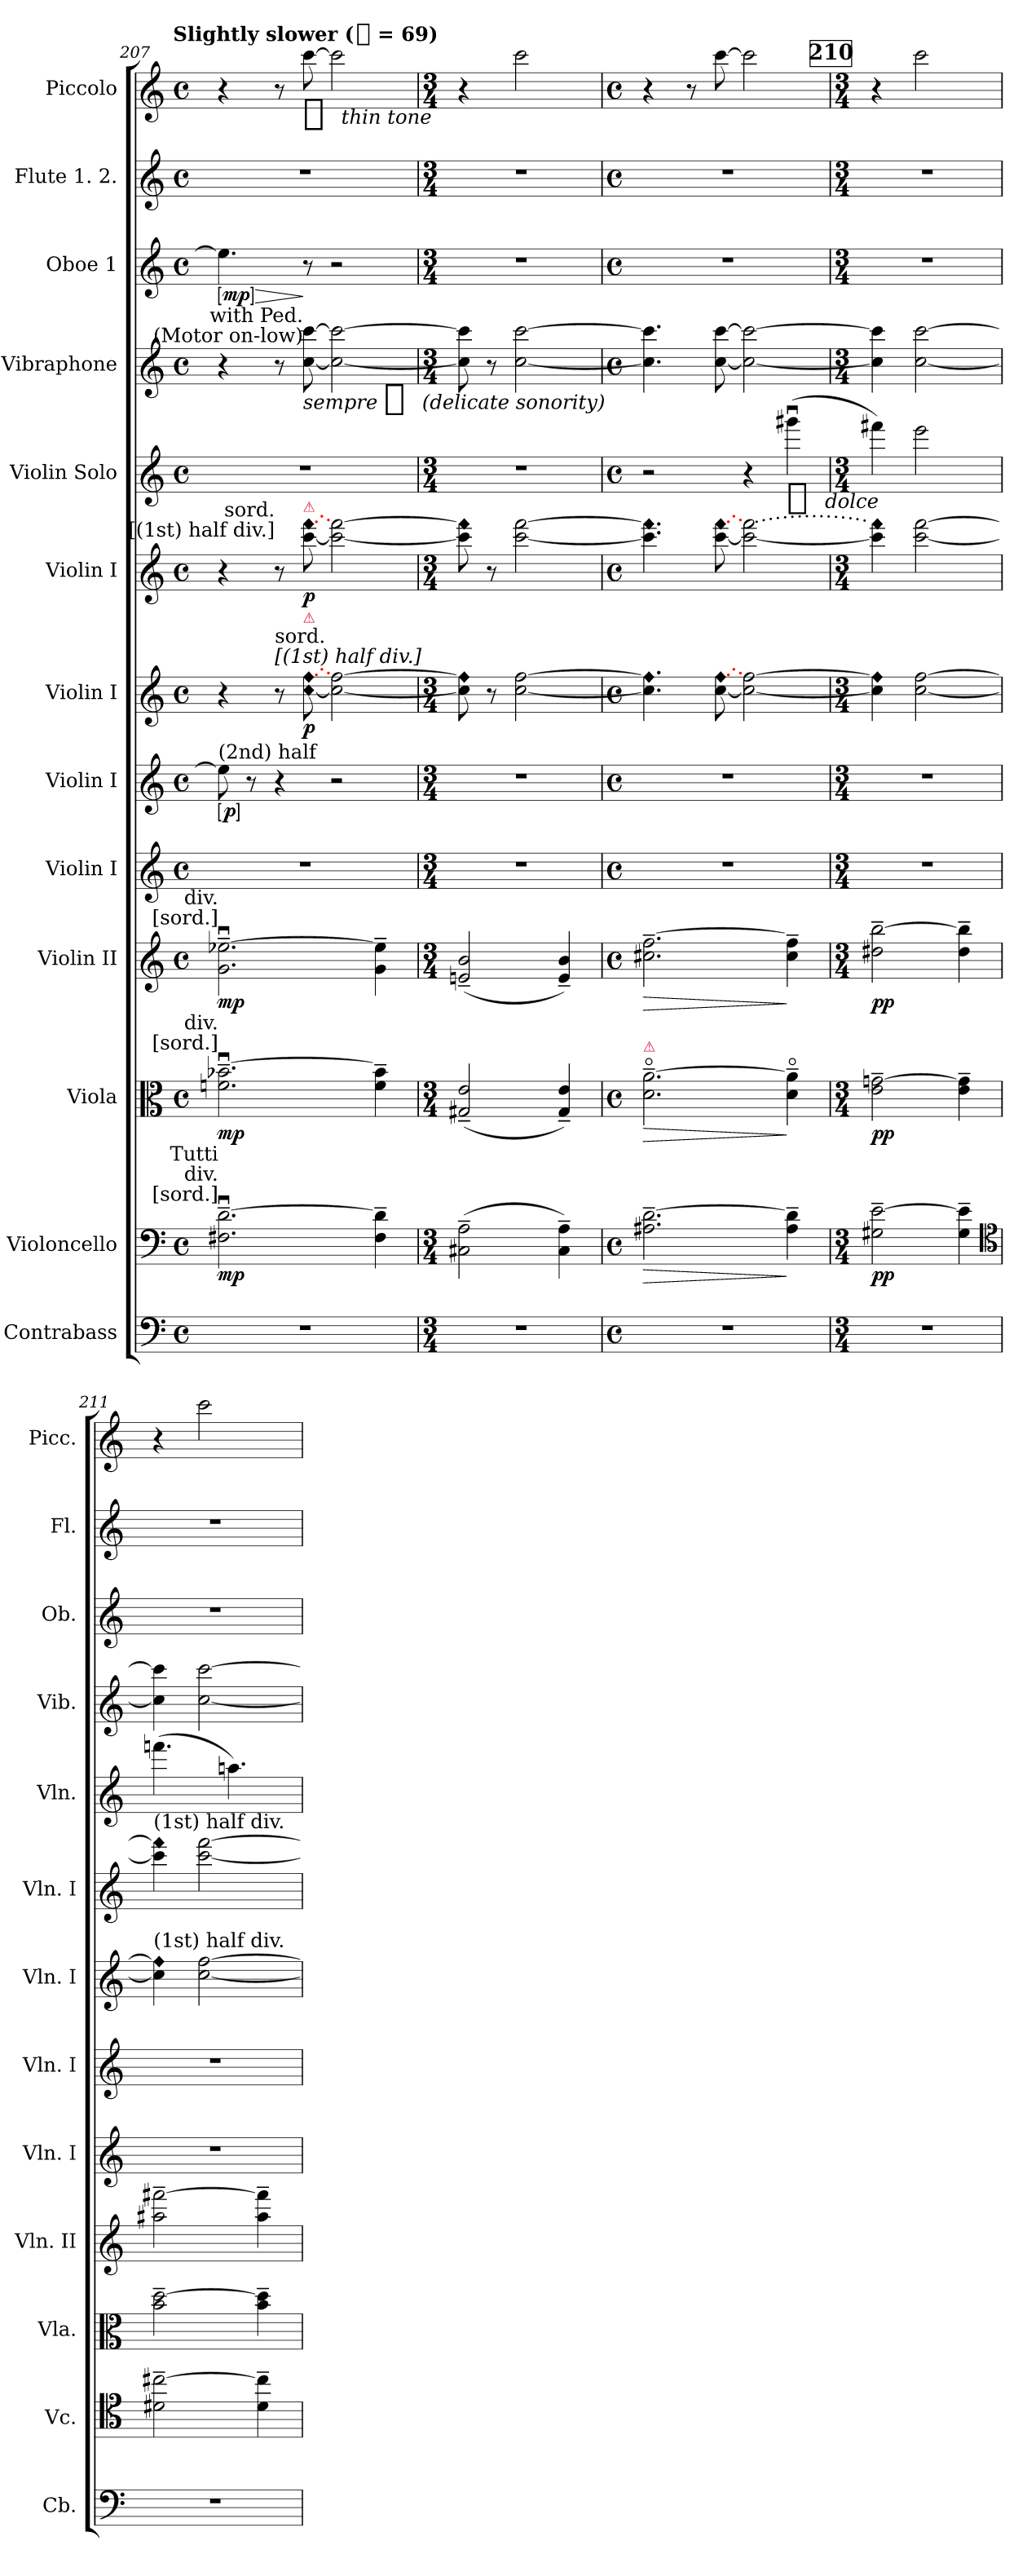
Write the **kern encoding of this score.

**kern	**kern	**dynam	**kern	**dynam	**kern	**dynam	**kern	**kern	**dynam	**kern	**dynam	**kern	**dynam	**kern	**dynam	**kern	**dynam	**kern	**dynam	**kern	**kern	**dynam
*part13	*part12	*part12	*part11	*part11	*part10	*part10	*part9	*part8	*part8	*part7	*part7	*part6	*part6	*part5	*part5	*part4	*part4	*part3	*part3	*part2	*part1	*part1
*staff13	*staff12	*staff12	*staff11	*staff11	*staff10	*staff10	*staff9	*staff8	*staff8	*staff7	*staff7	*staff6	*staff6	*staff5	*staff5	*staff4	*staff4	*staff3	*staff3	*staff2	*staff1	*staff1
*I"Contrabass	*I"Violoncello	*	*I"Viola	*	*I"Violin II	*	*I"Violin I	*I"Violin I	*	*I"Violin I	*	*I"Violin I	*	*I"Violin Solo	*	*I"Vibraphone	*	*I"Oboe 1	*	*I"Flute 1. 2.	*I"Piccolo	*
*I'Cb.	*I'Vc.	*	*I'Vla.	*	*I'Vln. II	*	*I'Vln. I	*I'Vln. I	*	*I'Vln. I	*	*I'Vln. I	*	*I'Vln.	*	*I'Vib.	*	*I'Ob.	*	*I'Fl.	*I'Picc.	*
*clefF4	*clefF4	*	*clefC3	*	*clefG2	*	*clefG2	*clefG2	*	*clefG2	*	*clefG2	*	*clefG2	*	*clefG2	*	*clefG2	*	*clefG2	*clefG2	*
*ITrd7c12	*	*	*	*	*	*	*	*	*	*	*	*	*	*	*	*	*	*	*	*	*ITrd-7c-12	*
*k[]	*k[]	*	*k[]	*	*k[]	*	*k[]	*k[]	*	*k[]	*	*k[]	*	*k[]	*	*k[]	*	*k[]	*	*k[]	*k[]	*
*C:	*C:	*	*C:	*	*C:	*	*C:	*C:	*	*C:	*	*C:	*	*C:	*	*C:	*	*C:	*	*C:	*C:	*
!!LO:TX:omd:t=Slightly slower ([quarter] = 69)
*M4/4	*M4/4	*	*M4/4	*	*M4/4	*	*M4/4	*M4/4	*	*M4/4	*	*M4/4	*	*M4/4	*	*M4/4	*	*M4/4	*	*M4/4	*M4/4	*
*met(c)	*met(c)	*	*met(c)	*	*met(c)	*	*met(c)	*met(c)	*	*met(c)	*	*met(c)	*	*met(c)	*	*met(c)	*	*met(c)	*	*met(c)	*met(c)	*
*MM69	*MM69	*	*MM69	*	*MM69	*	*MM69	*MM69	*	*MM69	*	*MM69	*	*MM69	*	*MM69	*	*MM69	*	*MM69	*MM69	*
=207	=207	=207	=207	=207	=207	=207	=207	=207	=207	=207	=207	=207	=207	=207	=207	=207	=207	=207	=207	=207	=207	=207
!	!	!	!	!	!	!	!	!LO:TX:a:t=(2nd) half	!	!	!	!	!	!	!	!	!	!	!	!	!	!
!	!	!	!	!	!LO:TX:a:rj:t=[sord.]	!	!	!	!	!	!	!	!	!	!	!	!	!	!	!	!	!
!	!	!	!	!	!LO:TX:a:rj:t=div.	!	!	!	!	!	!	!	!	!	!	!	!	!	!	!	!	!
!	!	!	!LO:TX:a:rj:t=[sord.]	!	!	!	!	!	!	!	!	!	!	!	!	!	!	!	!	!	!	!
!	!	!	!LO:TX:a:rj:t=div.	!	!	!	!	!	!	!	!	!	!	!	!	!	!	!	!	!	!	!
!	!LO:TX:a:rj:t=[sord.]	!	!	!	!	!	!	!	!	!	!	!	!	!	!	!	!	!	!	!	!	!
!	!LO:TX:a:rj:t=div.	!	!	!	!	!	!	!	!	!	!	!	!	!	!	!	!	!	!	!	!	!
!	!LO:TX:a:rj:t=Tutti	!	!	!	!	!	!	!	!	!	!	!	!	!	!	!	!	!	!	!	!	!
!	!	!	!	!	!	!	!	!	!LO:DY:ed=brack	!	!	!	!	!	!	!	!	!	!LO:HP:b	!	!	!
!	!	!	!	!	!	!	!	!	!	!	!	!	!	!	!	!	!	!	!LO:DY:n=1:ed=brack	!	!	!
1r	2.F#X~u [2.d~u	mp	2.fni~u [2.b-X~u	mp	2.g~u [2.ee-X~u	mp	1r	8ee-i]	p	4r	.	4r	.	1r	.	4r	.	4.ee-i]	> mp	1r	4r	.
.	.	.	.	.	.	.	.	8r	.	.	.	.	.	.	.	.	.	.	.	.	.	.
!	!	!	!	!	!	!	!	!	!	!	!	!LO:TX:a:rj:t=[(1st) half div.]	!	!	!	!	!	!	!	!	!	!
!	!	!	!	!	!	!	!	!	!	!	!	!LO:TX:a:rj:t=sord.	!	!	!	!	!	!	!	!	!	!
!	!	!	!	!	!	!	!	!	!	!LO:TX:a:t=[(1st) half div.]	!	!	!	!	!	!	!	!	!	!	!	!
!	!	!	!	!	!	!	!	!	!	!LO:TX:a:t=sord.	!	!	!	!	!	!	!	!	!	!	!	!
.	.	.	.	.	.	.	.	4r	.	8r	.	8r	.	.	.	8r	.	.	.	.	8r	.
!	!	!	!	!	!	!	!	!	!	!	!	!	!	!	!	!LO:TX:a:rj:t=(Motor on-low)	!	!	!	!	!	!
!	!	!	!	!	!	!	!	!	!	!	!	!	!	!	!	!LO:TX:a:rj:t=with Ped.	!	!	!	!	!	!
!	!	!	!	!	!	!	!	!	!	!	!	!LO:TX:a:color=crimson:t=⚠	!	!	!	!	!	!	!	!	!	!
!	!	!	!	!	!	!	!	!	!	!LO:TX:a:color=crimson:t=⚠	!	!	!	!	!	!	!	!	!	!	!	!
!	!	!	!	!	!	!	!	!	!	!LO:N:n=1:head=diamond	!	!	!	!	!	!	!	!	!	!	!	!
!	!	!	!	!	!	!	!	!	!	!LO:N:n=2:head=diamond	!	!	!	!	!	!	!	!	!	!	!	!
!	!	!	!	!	!	!	!	!	!	!LO:T:n=2:dot	!	!LO:N:n=2:head=diamond	!	!	!	!	!	!	!	!	!	!
!	!	!	!	!	!	!	!	!	!	!	!	!LO:T:n=2:dot	!	!	!	!	!LO:DY:t=sempre %s (delicate sonority)	!	!	!	!	!LO:DY:t=%s  thin tone
.	.	.	.	.	.	.	.	.	.	[8cc [8ff	p	[8ccc [8fff	p	.	.	[8cc [8ccc	p	8r	]	.	[8cccc	p
.	.	.	.	.	.	.	.	2r	.	2cc_ [2ff	.	2ccc_ [2fff	.	.	.	2cc_ 2ccc_	.	2r	.	.	2cccc]	.
.	4F#~ 4d]~	.	4f~ 4b-]~	.	4g~ 4ee-]~	.	.	.	.	.	.	.	.	.	.	.	.	.	.	.	.	.
=208	=208	=208	=208	=208	=208	=208	=208	=208	=208	=208	=208	=208	=208	=208	=208	=208	=208	=208	=208	=208	=208	=208
*M3/4	*M3/4	*	*M3/4	*	*M3/4	*	*M3/4	*M3/4	*	*M3/4	*	*M3/4	*	*M3/4	*	*M3/4	*	*M3/4	*	*M3/4	*M3/4	*
!	!	!	!	!	!	!	!	!	!	!LO:N:n=2:head=diamond	!	!LO:N:n=2:head=diamond	!	!	!	!	!	!	!	!	!	!
4%3r	(2C#X~ 2A~	.	(2G#X~ 2e~	.	(2en~ 2b~	.	4%3r	4%3r	.	8cc] 8ff]	.	8ccc] 8fff]	.	4%3r	.	8cc] 8ccc]	.	4%3r	.	4%3r	4r	.
.	.	.	.	.	.	.	.	.	.	8r	.	8r	.	.	.	8r	.	.	.	.	.	.
.	.	.	.	.	.	.	.	.	.	[2cc [2ff	.	[2ccc [2fff	.	.	.	[2cc [2ccc	.	.	.	.	2cccc	.
.	4C#~ 4A~)	.	4G#~ 4e~)	.	4e~ 4b~)	.	.	.	.	.	.	.	.	.	.	.	.	.	.	.	.	.
=209	=209	=209	=209	=209	=209	=209	=209	=209	=209	=209	=209	=209	=209	=209	=209	=209	=209	=209	=209	=209	=209	=209
*M4/4	*M4/4	*	*M4/4	*	*M4/4	*	*M4/4	*M4/4	*	*M4/4	*	*M4/4	*	*M4/4	*	*M4/4	*	*M4/4	*	*M4/4	*M4/4	*
*met(c)	*met(c)	*	*met(c)	*	*met(c)	*	*met(c)	*met(c)	*	*met(c)	*	*met(c)	*	*met(c)	*	*met(c)	*	*met(c)	*	*met(c)	*met(c)	*
!	!	!	!LO:TX:a:color=crimson:t=⚠	!	!	!	!	!	!	!	!	!	!	!	!	!	!	!	!	!	!	!
!	!	!LO:HP:b	!	!LO:HP:b	!	!LO:HP:b	!	!	!	!LO:N:n=2:head=diamond	!	!LO:N:n=2:head=diamond	!	!	!	!	!	!	!	!	!	!
1r	2.A#X~ [2.d~	>	2.d~o [2.a~o	>	2.cc#X~ [2.ff~	>	1r	1r	.	4.cc] 4.ff]	.	4.ccc] 4.fff]	.	2r	.	4.cc] 4.ccc]	.	1r	.	1r	4r	.
.	.	.	.	.	.	.	.	.	.	.	.	.	.	.	.	.	.	.	.	.	8r	.
!	!	!	!	!	!	!	!	!	!	!LO:N:n=2:head=diamond	!	!	!	!	!	!	!	!	!	!	!	!
!	!	!	!	!	!	!	!	!	!	!LO:T:n=2:dot	!	!LO:N:n=2:head=diamond	!	!	!	!	!	!	!	!	!	!
!	!	!	!	!	!	!	!	!	!	!	!	!LO:T:n=2:dot	!	!	!	!	!	!	!	!	!	!
.	.	.	.	.	.	.	.	.	.	[8cc [8ff	.	[8ccc [8fff	.	.	.	[8cc [8ccc	.	.	.	.	[8cccc	.
!	!	!	!	!	!	!	!	!	!	!	!	!LO:T:n=2:dot	!	!	!	!	!	!	!	!	!	!
.	.	.	.	.	.	.	.	.	.	2cc_ [2ff	.	2ccc_ [2fff	.	4r	.	2cc_ 2ccc_	.	.	.	.	2cccc]	.
!	!	!	!	!	!	!	!	!	!	!	!	!	!	!	!LO:DY:t=%s dolce	!	!	!	!	!	!	!
.	4A#~ 4d]~	]	4d~o 4a]~o	]	4cc#~ 4ff]~	]	.	.	.	.	.	.	.	(4ggg#Xu	mp	.	.	.	.	.	.	.
!!LO:REH:place=s1:t=210
=210	=210	=210	=210	=210	=210	=210	=210	=210	=210	=210	=210	=210	=210	=210	=210	=210	=210	=210	=210	=210	=210	=210
*M3/4	*M3/4	*	*M3/4	*	*M3/4	*	*M3/4	*M3/4	*	*M3/4	*	*M3/4	*	*M3/4	*	*M3/4	*	*M3/4	*	*M3/4	*M3/4	*
!	!	!	!	!	!	!	!	!	!	!LO:N:n=2:head=diamond	!	!LO:N:n=2:head=diamond	!	!	!	!	!	!	!	!	!	!
4%3r	2G#X~ [2e~	pp	2e~ [2gni~	pp	2dd#X~ [2bb~	pp	4%3r	4%3r	.	4cc] 4ff]	.	4ccc] 4fff]	.	4fff#X)	.	4cc] 4ccc]	.	4%3r	.	4%3r	4r	.
.	.	.	.	.	.	.	.	.	.	[2cc [2ff	.	[2ccc [2fff	.	2eee	.	[2cc [2ccc	.	.	.	.	2cccc	.
.	4G#~ 4e]~	.	4e~ 4g]~	.	4dd#~ 4bb]~	.	.	.	.	.	.	.	.	.	.	.	.	.	.	.	.	.
*	*clefC4	*	*	*	*	*	*	*	*	*	*	*	*	*	*	*	*	*	*	*	*	*
=211	=211	=211	=211	=211	=211	=211	=211	=211	=211	=211	=211	=211	=211	=211	=211	=211	=211	=211	=211	=211	=211	=211
!	!	!	!	!	!	!	!	!	!	!	!	!LO:TX:a:t=(1st) half div.	!	!	!	!	!	!	!	!	!	!
!	!	!	!	!	!	!	!	!	!	!LO:TX:a:t=(1st) half div.	!	!	!	!	!	!	!	!	!	!	!	!
!	!	!	!	!	!	!	!	!	!	!LO:N:n=2:head=diamond	!	!LO:N:n=2:head=diamond	!	!	!	!	!	!	!	!	!	!
4%3r	2d#X~ [2cc#X~	.	2b~ [2dd~	.	2aa#X~ [2fff#X~	.	4%3r	4%3r	.	4cc] 4ff]	.	4ccc] 4fff]	.	(4.fffn	.	4cc] 4ccc]	.	4%3r	.	4%3r	4r	.
.	.	.	.	.	.	.	.	.	.	[2cc [2ff	.	[2ccc [2fff	.	.	.	[2cc [2ccc	.	.	.	.	2cccc	.
.	.	.	.	.	.	.	.	.	.	.	.	.	.	4.aani)	.	.	.	.	.	.	.	.
.	4d#~ 4cc#]~	.	4b~ 4dd]~	.	4aa#~ 4fff#]~	.	.	.	.	.	.	.	.	.	.	.	.	.	.	.	.	.
=	=	=	=	=	=	=	=	=	=	=	=	=	=	=	=	=	=	=	=	=	=	=
*-	*-	*-	*-	*-	*-	*-	*-	*-	*-	*-	*-	*-	*-	*-	*-	*-	*-	*-	*-	*-	*-	*-
